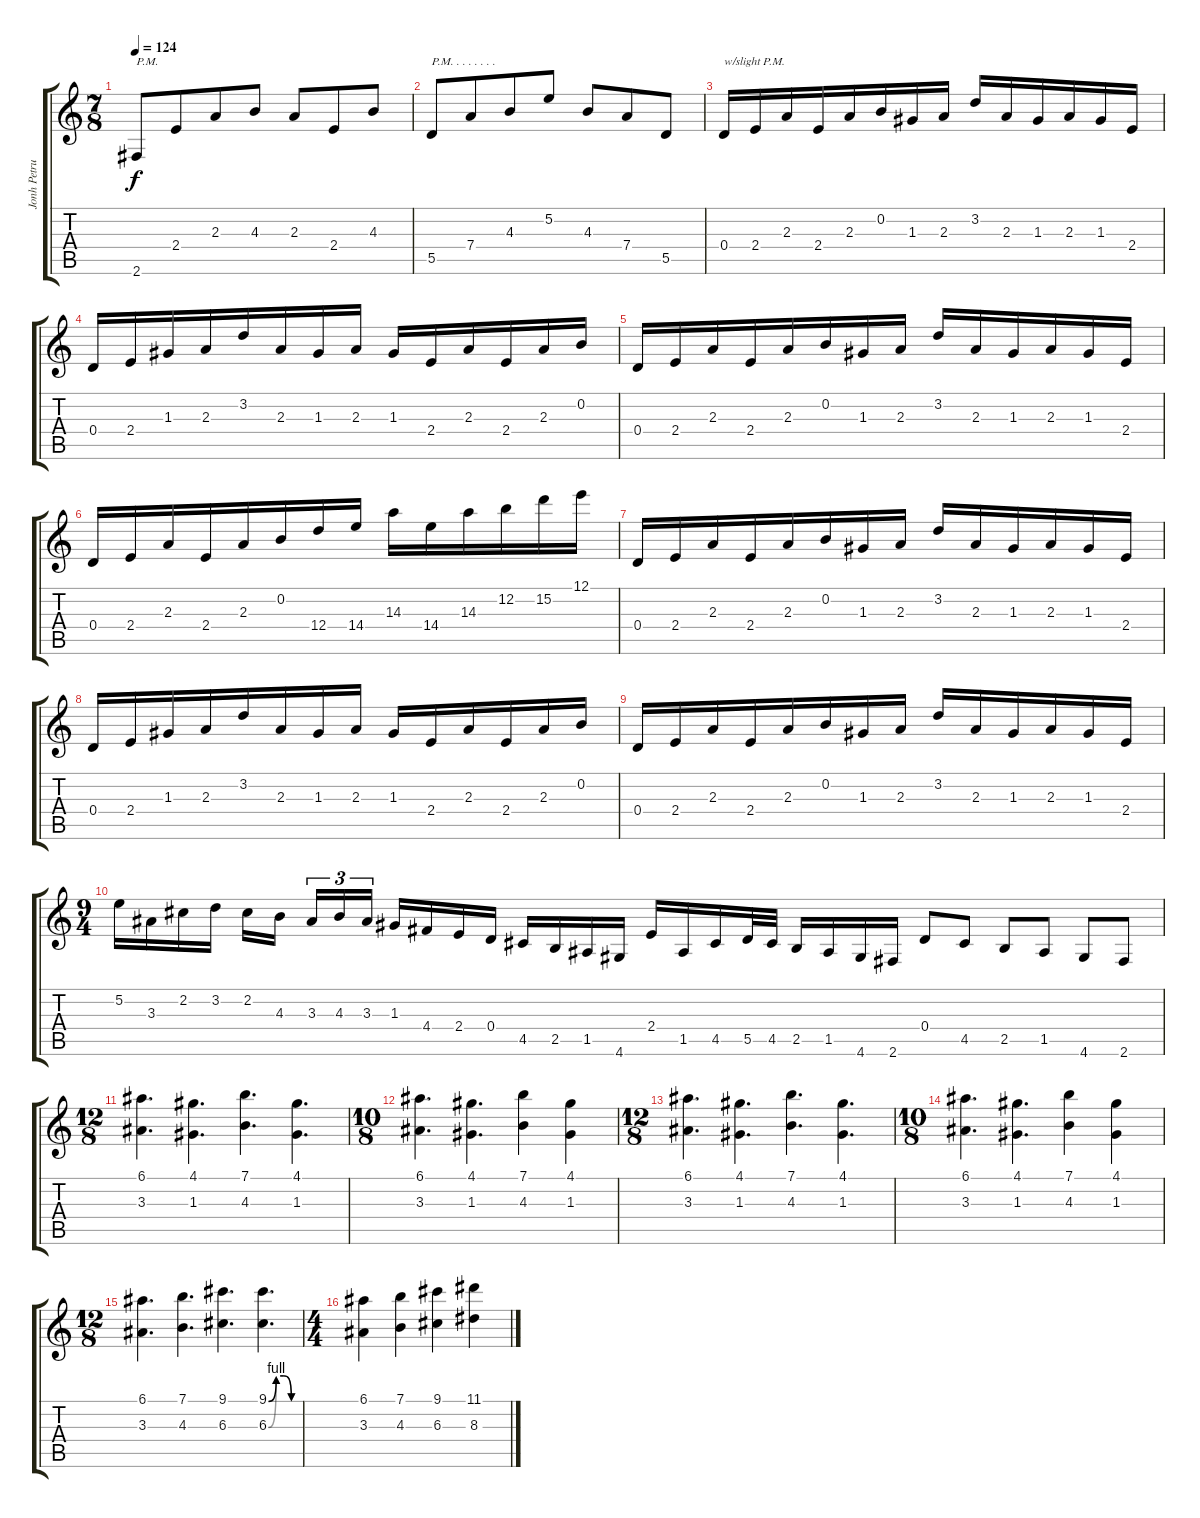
\track ("Jonh Petrucci - Guitar 3" "Jonh Petru") {instrument distortionguitar}
\staff {score tabs}
\tuning (E4 B3 G3 D3 A2 E2) {hide}
\ts (7 8)
\tempo 124
\clef g2
\ks c
2.6.8{txt "P.M." dy f} 2.4.8 2.3.8 4.3.8 2.3.8 2.4.8 4.3.8 |
5.5.8{txt "P.M. . . . . . . ."} 7.4.8 4.3.8 5.2.8 4.3.8 7.4.8 5.5.8 |
0.4.16{txt "w/slight P.M."} 2.4.16 2.3.16 2.4.16 2.3.16 0.2.16 1.3.16 2.3.16 3.2.16 2.3.16 1.3.16 2.3.16 1.3.16 2.4.16 |
0.4.16 2.4.16 1.3.16 2.3.16 3.2.16 2.3.16 1.3.16 2.3.16 1.3.16 2.4.16 2.3.16 2.4.16 2.3.16 0.2.16 |
0.4.16 2.4.16 2.3.16 2.4.16 2.3.16 0.2.16 1.3.16 2.3.16 3.2.16 2.3.16 1.3.16 2.3.16 1.3.16 2.4.16 |
0.4.16 2.4.16 2.3.16 2.4.16 2.3.16 0.2.16 12.4.16 14.4.16 14.3.16 14.4.16 14.3.16 12.2.16 15.2.16 12.1.16 |
0.4.16 2.4.16 2.3.16 2.4.16 2.3.16 0.2.16 1.3.16 2.3.16 3.2.16 2.3.16 1.3.16 2.3.16 1.3.16 2.4.16 |
0.4.16 2.4.16 1.3.16 2.3.16 3.2.16 2.3.16 1.3.16 2.3.16 1.3.16 2.4.16 2.3.16 2.4.16 2.3.16 0.2.16 |
0.4.16 2.4.16 2.3.16 2.4.16 2.3.16 0.2.16 1.3.16 2.3.16 3.2.16 2.3.16 1.3.16 2.3.16 1.3.16 2.4.16 |
\ts (9 4)
5.2.16 3.3.16 2.2.16 3.2.16 2.2.16 4.3.16{beam splitsecondary} 3.3.16{tu (3 2)} 4.3.16{tu (3 2)} 3.3.16{tu (3 2) beam splitsecondary} 1.3.16 4.4.16 2.4.16 0.4.16 4.5.16 2.5.16 1.5.16 4.6.16 2.4.16 1.5.16 4.5.16 5.5.32 4.5.32 2.5.16 1.5.16 4.6.16 2.6.16 0.4.8 4.5.8 2.5.8 1.5.8 4.6.8 2.6.8 |
\ts (12 8)
(6.1 3.3).4{d} (4.1 1.3).4{d} (7.1 4.3).4{d} (4.1 1.3).4{d} |
\ts (10 8)
(6.1 3.3).4{d} (4.1 1.3).4{d} (7.1 4.3).4 (4.1 1.3).4 |
\ts (12 8)
(6.1 3.3).4{d} (4.1 1.3).4{d} (7.1 4.3).4{d} (4.1 1.3).4{d} |
\ts (10 8)
(6.1 3.3).4{d} (4.1 1.3).4{d} (7.1 4.3).4 (4.1 1.3).4 |
\ts (12 8)
(6.1 3.3).4{d} (7.1 4.3).4{d} (9.1 6.3).4{d} (9.1{be (custom 0 0 15 4 30 4 45 0 60 0)} 6.3{be (custom 0 0 15 4 30 4 45 0 60 0)}).4{d} |
\ts (4 4)
(6.1 3.3).4 (7.1 4.3).4 (9.1 6.3).4 (11.1 8.3).4
